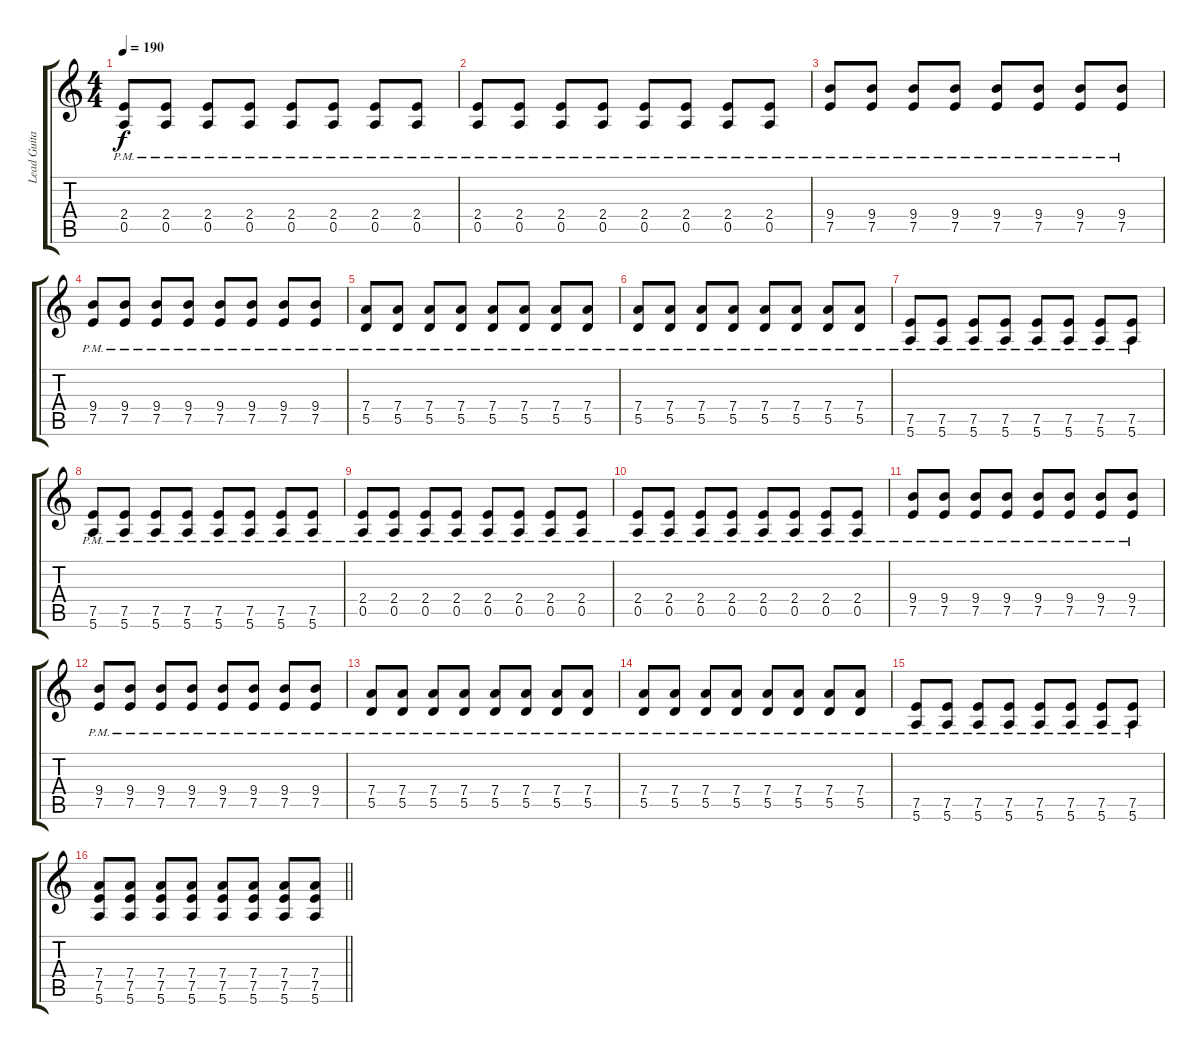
\track ("Lead Guitar" "Lead Guita") {instrument distortionguitar}
\staff {score tabs}
\tuning (E4 B3 G3 D3 A2 E2) {hide}
\ts (4 4)
\tempo 190
\clef g2
\ks c
(2.4{pm} 0.5{pm}).8{dy f} (2.4{pm} 0.5{pm}).8 (2.4{pm} 0.5{pm}).8 (2.4{pm} 0.5{pm}).8 (2.4{pm} 0.5{pm}).8 (2.4{pm} 0.5{pm}).8 (2.4{pm} 0.5{pm}).8 (2.4{pm} 0.5{pm}).8 |
(2.4{pm} 0.5{pm}).8 (2.4{pm} 0.5{pm}).8 (2.4{pm} 0.5{pm}).8 (2.4{pm} 0.5{pm}).8 (2.4{pm} 0.5{pm}).8 (2.4{pm} 0.5{pm}).8 (2.4{pm} 0.5{pm}).8 (2.4{pm} 0.5{pm}).8 |
(9.4{pm} 7.5{pm}).8 (9.4{pm} 7.5{pm}).8 (9.4{pm} 7.5{pm}).8 (9.4{pm} 7.5{pm}).8 (9.4{pm} 7.5{pm}).8 (9.4{pm} 7.5{pm}).8 (9.4{pm} 7.5{pm}).8 (9.4{pm} 7.5{pm}).8 |
(9.4{pm} 7.5{pm}).8 (9.4{pm} 7.5{pm}).8 (9.4{pm} 7.5{pm}).8 (9.4{pm} 7.5{pm}).8 (9.4{pm} 7.5{pm}).8 (9.4{pm} 7.5{pm}).8 (9.4{pm} 7.5{pm}).8 (9.4{pm} 7.5{pm}).8 |
(7.4{pm} 5.5{pm}).8 (7.4{pm} 5.5{pm}).8 (7.4{pm} 5.5{pm}).8 (7.4{pm} 5.5{pm}).8 (7.4{pm} 5.5{pm}).8 (7.4{pm} 5.5{pm}).8 (7.4{pm} 5.5{pm}).8 (7.4{pm} 5.5{pm}).8 |
(7.4{pm} 5.5{pm}).8 (7.4{pm} 5.5{pm}).8 (7.4{pm} 5.5{pm}).8 (7.4{pm} 5.5{pm}).8 (7.4{pm} 5.5{pm}).8 (7.4{pm} 5.5{pm}).8 (7.4{pm} 5.5{pm}).8 (7.4{pm} 5.5{pm}).8 |
(7.5{pm} 5.6{pm}).8 (7.5{pm} 5.6{pm}).8 (7.5{pm} 5.6{pm}).8 (7.5{pm} 5.6{pm}).8 (7.5{pm} 5.6{pm}).8 (7.5{pm} 5.6{pm}).8 (7.5{pm} 5.6{pm}).8 (7.5{pm} 5.6{pm}).8 |
(7.5{pm} 5.6{pm}).8 (7.5{pm} 5.6{pm}).8 (7.5{pm} 5.6{pm}).8 (7.5{pm} 5.6{pm}).8 (7.5{pm} 5.6{pm}).8 (7.5{pm} 5.6{pm}).8 (7.5{pm} 5.6{pm}).8 (7.5{pm} 5.6{pm}).8 |
(2.4{pm} 0.5{pm}).8 (2.4{pm} 0.5{pm}).8 (2.4{pm} 0.5{pm}).8 (2.4{pm} 0.5{pm}).8 (2.4{pm} 0.5{pm}).8 (2.4{pm} 0.5{pm}).8 (2.4{pm} 0.5{pm}).8 (2.4{pm} 0.5{pm}).8 |
(2.4{pm} 0.5{pm}).8 (2.4{pm} 0.5{pm}).8 (2.4{pm} 0.5{pm}).8 (2.4{pm} 0.5{pm}).8 (2.4{pm} 0.5{pm}).8 (2.4{pm} 0.5{pm}).8 (2.4{pm} 0.5{pm}).8 (2.4{pm} 0.5{pm}).8 |
(9.4{pm} 7.5{pm}).8 (9.4{pm} 7.5{pm}).8 (9.4{pm} 7.5{pm}).8 (9.4{pm} 7.5{pm}).8 (9.4{pm} 7.5{pm}).8 (9.4{pm} 7.5{pm}).8 (9.4{pm} 7.5{pm}).8 (9.4{pm} 7.5{pm}).8 |
(9.4{pm} 7.5{pm}).8 (9.4{pm} 7.5{pm}).8 (9.4{pm} 7.5{pm}).8 (9.4{pm} 7.5{pm}).8 (9.4{pm} 7.5{pm}).8 (9.4{pm} 7.5{pm}).8 (9.4{pm} 7.5{pm}).8 (9.4{pm} 7.5{pm}).8 |
(7.4{pm} 5.5{pm}).8 (7.4{pm} 5.5{pm}).8 (7.4{pm} 5.5{pm}).8 (7.4{pm} 5.5{pm}).8 (7.4{pm} 5.5{pm}).8 (7.4{pm} 5.5{pm}).8 (7.4{pm} 5.5{pm}).8 (7.4{pm} 5.5{pm}).8 |
(7.4{pm} 5.5{pm}).8 (7.4{pm} 5.5{pm}).8 (7.4{pm} 5.5{pm}).8 (7.4{pm} 5.5{pm}).8 (7.4{pm} 5.5{pm}).8 (7.4{pm} 5.5{pm}).8 (7.4{pm} 5.5{pm}).8 (7.4{pm} 5.5{pm}).8 |
(7.5{pm} 5.6{pm}).8 (7.5{pm} 5.6{pm}).8 (7.5{pm} 5.6{pm}).8 (7.5{pm} 5.6{pm}).8 (7.5{pm} 5.6{pm}).8 (7.5{pm} 5.6{pm}).8 (7.5{pm} 5.6{pm}).8 (7.5{pm} 5.6{pm}).8 |
\barLineRight lightlight
(7.4 7.5 5.6).8 (7.4 7.5 5.6).8 (7.4 7.5 5.6).8 (7.4 7.5 5.6).8 (7.4 7.5 5.6).8 (7.4 7.5 5.6).8 (7.4 7.5 5.6).8 (7.4 7.5 5.6).8
